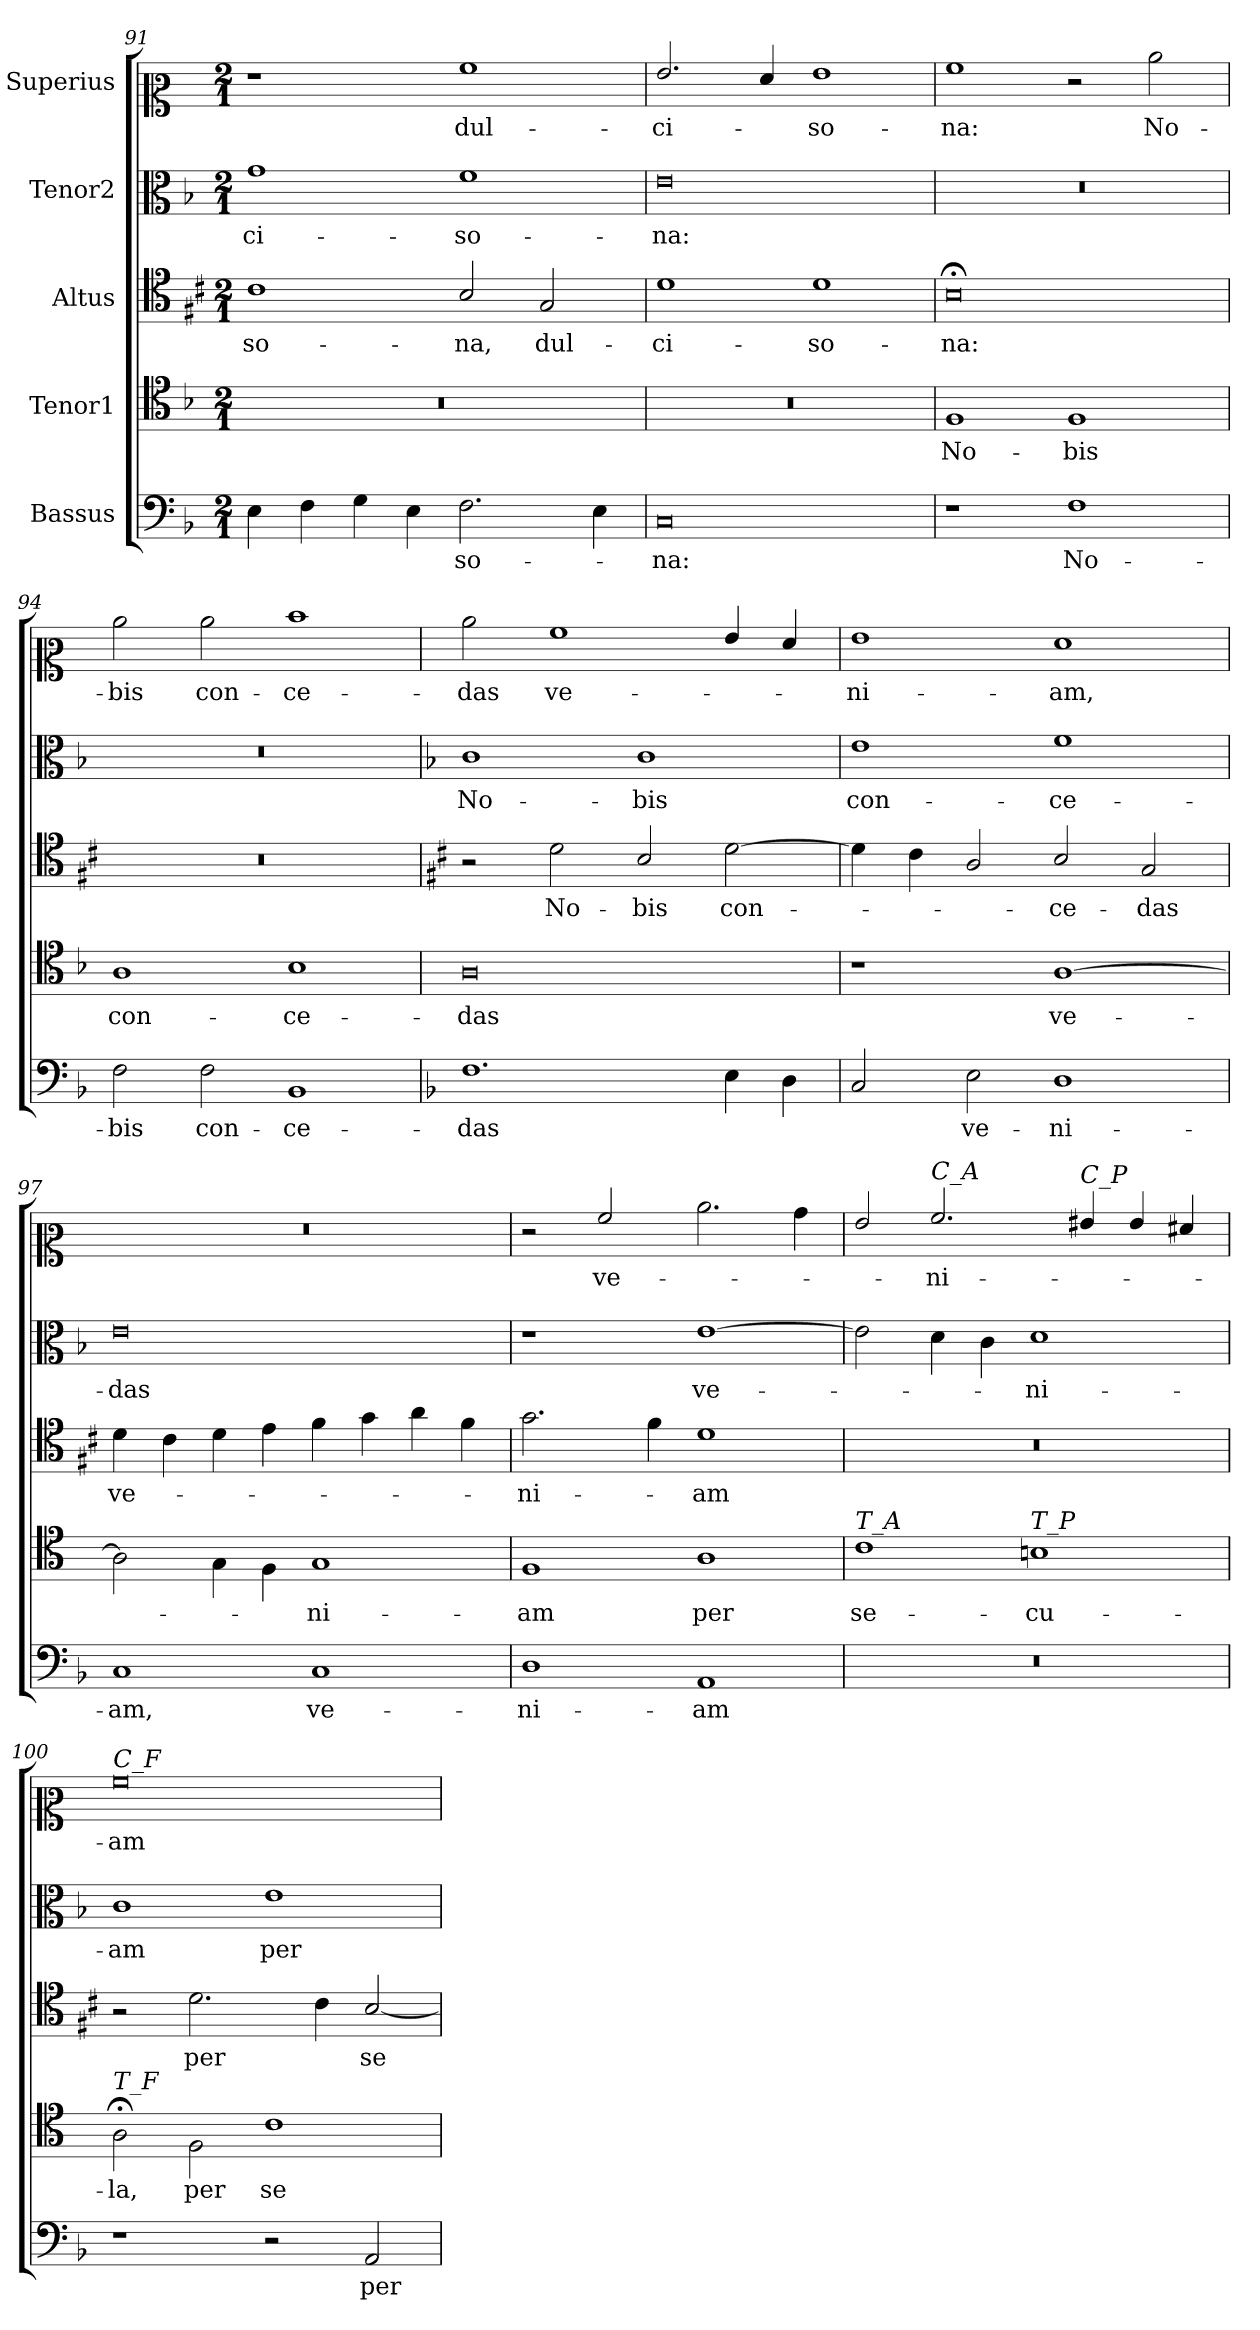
**kern	**text	**kern	**text	**kern	**text	**kern	**text	**kern	**text
*part5	*part5	*part4	*part4	*part3	*part3	*part2	*part2	*part1	*part1
*staff5	*staff5	*staff4	*staff4	*staff3	*staff3	*staff2	*staff2	*staff1	*staff1
*I"Bassus	*	*I"Tenor1	*	*I"Altus	*	*I"Tenor2	*	*I"Superius	*
!!LO:LB:g=z
*clefF4	*	*clefC4	*	*clefC4	*	*clefC3	*	*clefC2	*
*	*	*	*	*ITrd1c2	*	*	*	*	*
*k[b-]	*	*k[b-]	*	*k[]	*	*k[b-]	*	*k[]	*
*F:	*	*	*	*C:	*	*	*	*C:	*
*M2/1	*	*M2/1	*	*M2/1	*	*M2/1	*	*M2/1	*
=91	=91	=91	=91	=91	=91	=91	=91	=91	=91
!	!	!	!	!	!LO:LY:b	!	!LO:LY:b	!	!
4E\	.	0r	.	1B	-so-	1g	-ci-	1r	.
4F\	.	.	.	.	.	.	.	.	.
4G\	.	.	.	.	.	.	.	.	.
4E\	.	.	.	.	.	.	.	.	.
!	!LO:LY:b	!	!	!	!LO:LY:b	!	!LO:LY:b	!	!LO:LY:b
2.F\	-so-	.	.	2A/	-na,	1f	-so-	1a	dul-
!	!	!	!	!	!LO:LY:b	!	!	!	!
.	.	.	.	2F/	dul-	.	.	.	.
4E\	.	.	.	.	.	.	.	.	.
=92	=92	=92	=92	=92	=92	=92	=92	=92	=92
!	!LO:LY:b	!	!	!	!LO:LY:b	!	!LO:LY:b	!	!LO:LY:b
0C	-na:	0r	.	1c	-ci-	0e	-na:	2.g/	-ci-
.	.	.	.	.	.	.	.	4f/	.
!	!	!	!	!	!LO:LY:b	!	!	!	!LO:LY:b
.	.	.	.	1c	-so-	.	.	1g	-so-
=93	=93	=93	=93	=93	=93	=93	=93	=93	=93
!	!	!	!LO:LY:b	!	!LO:LY:b	!	!	!	!LO:LY:b
1r	.	1F	No-	0A;<	-na:	0r	.	1a	-na:
!	!LO:LY:b	!	!LO:LY:b	!	!	!	!	!	!
1F	No-	1F	-bis	.	.	.	.	2r	.
!	!	!	!	!	!	!	!	!	!LO:LY:b
.	.	.	.	.	.	.	.	2cc\	No-
=94	=94	=94	=94	=94	=94	=94	=94	=94	=94
!	!LO:LY:b	!	!LO:LY:b	!	!	!	!	!	!LO:LY:b
2F\	-bis	1A	con-	0r	.	0r	.	2cc\	-bis
!	!LO:LY:b	!	!	!	!	!	!	!	!LO:LY:b
2F\	con-	.	.	.	.	.	.	2cc\	con-
!	!LO:LY:b	!	!LO:LY:b	!	!	!	!	!	!LO:LY:b
1BB-	-ce-	1B-	-ce-	.	.	.	.	1dd	-ce-
=95	=95	=95	=95	=95	=95	=95	=95	=95	=95
*	*	*k[]	*	*	*	*	*	*	*
*	*	*C:	*	*	*	*	*	*	*
!	!LO:LY:b	!	!LO:LY:b	!	!	!	!LO:LY:b	!	!LO:LY:b
1.F	-das	0A	-das	2r	.	1c	No-	2cc\	-das
!	!	!	!	!	!LO:LY:b	!	!	!	!LO:LY:b
.	.	.	.	2c\	No-	.	.	1a	ve-
!	!	!	!	!	!LO:LY:b	!	!LO:LY:b	!	!
.	.	.	.	2A/	-bis	1c	-bis	.	.
!	!	!	!	!	!LO:LY:b	!	!	!	!
4E\	.	.	.	[2c\	con-	.	.	4g/	.
4D\	.	.	.	.	.	.	.	4f/	.
=96	=96	=96	=96	=96	=96	=96	=96	=96	=96
!	!	!	!	!	!	!	!LO:LY:b	!	!LO:LY:b
2C/	.	1r	.	4c\]	.	1e	con-	1g	-ni-
.	.	.	.	4B\	.	.	.	.	.
!	!LO:LY:b	!	!	!	!	!	!	!	!
2E\	ve-	.	.	2G/	.	.	.	.	.
!	!LO:LY:b	!	!LO:LY:b	!	!LO:LY:b	!	!LO:LY:b	!	!LO:LY:b
1D	-ni-	[1A	ve-	2A/	-ce-	1f	-ce-	1f	-am,
!	!	!	!	!	!LO:LY:b	!	!	!	!
.	.	.	.	2F/	-das	.	.	.	.
=97	=97	=97	=97	=97	=97	=97	=97	=97	=97
!	!LO:LY:b	!	!	!	!LO:LY:b	!	!LO:LY:b	!	!
1C	-am,	2A\]	.	4c\	ve-	0e	-das	0r	.
.	.	.	.	4B\	.	.	.	.	.
.	.	4G\	.	4c\	.	.	.	.	.
.	.	4F\	.	4d\	.	.	.	.	.
!	!LO:LY:b	!	!LO:LY:b	!	!	!	!	!	!
1C	ve-	1G	-ni-	4e\	.	.	.	.	.
.	.	.	.	4f\	.	.	.	.	.
.	.	.	.	4g\	.	.	.	.	.
.	.	.	.	4e\	.	.	.	.	.
!!LO:LB:g=z
=98	=98	=98	=98	=98	=98	=98	=98	=98	=98
!	!LO:LY:b	!	!LO:LY:b	!	!LO:LY:b	!	!	!	!
1D	-ni-	1F	-am	2.f\	-ni-	1r	.	2r	.
!	!	!	!	!	!	!	!	!	!LO:LY:b
.	.	.	.	.	.	.	.	2a/	ve-
.	.	.	.	4e\	.	.	.	.	.
!	!LO:LY:b	!	!LO:LY:b	!	!LO:LY:b	!	!LO:LY:b	!	!
1AA	-am	1A	per	1c	-am	[1e	ve-	2.cc\	.
.	.	.	.	.	.	.	.	4b\	.
=99	=99	=99	=99	=99	=99	=99	=99	=99	=99
!	!	!LO:TX:a:i:t=T_A	!	!	!	!	!	!	!
!	!	!	!LO:LY:b	!	!	!	!	!	!
0r	.	1c	se-	0r	.	2e\]	.	2g/	.
!	!	!	!	!	!	!	!	!LO:TX:a:i:t=C_A	!
!	!	!	!	!	!	!	!	!	!LO:LY:b
.	.	.	.	.	.	4d\	.	2.a/	-ni-
.	.	.	.	.	.	4c\	.	.	.
!	!	!LO:TX:a:i:t=T_P	!	!	!	!	!	!	!
!	!	!	!LO:LY:b	!	!	!	!LO:LY:b	!	!
.	.	1Bni	-cu-	.	.	1d	-ni-	.	.
!	!	!	!	!	!	!	!	!LO:TX:a:i:t=C_P	!
.	.	.	.	.	.	.	.	4g#i/	.
.	.	.	.	.	.	.	.	4g#i/	.
.	.	.	.	.	.	.	.	4f#i/	.
=100	=100	=100	=100	=100	=100	=100	=100	=100	=100
!	!	!	!	!	!	!	!	!LO:TX:a:i:t=C_F	!
!	!	!LO:TX:a:i:t=T_F	!	!	!	!	!	!	!
!	!	!	!LO:LY:b	!	!	!	!LO:LY:b	!	!LO:LY:b
1r	.	2A;<\	-la,	2r	.	1c	-am	0a	-am
!	!	!	!LO:LY:b	!	!LO:LY:b	!	!	!	!
.	.	2F\	per	2.c\	per	.	.	.	.
!	!	!	!LO:LY:b	!	!	!	!LO:LY:b	!	!
2r	.	1c	se-	.	.	1e	per	.	.
.	.	.	.	4B\	.	.	.	.	.
!	!LO:LY:b	!	!	!	!LO:LY:b	!	!	!	!
2AA/	per	.	.	[2A/	se	.	.	.	.
=	=	=	=	=	=	=	=	=	=
*-	*-	*-	*-	*-	*-	*-	*-	*-	*-
